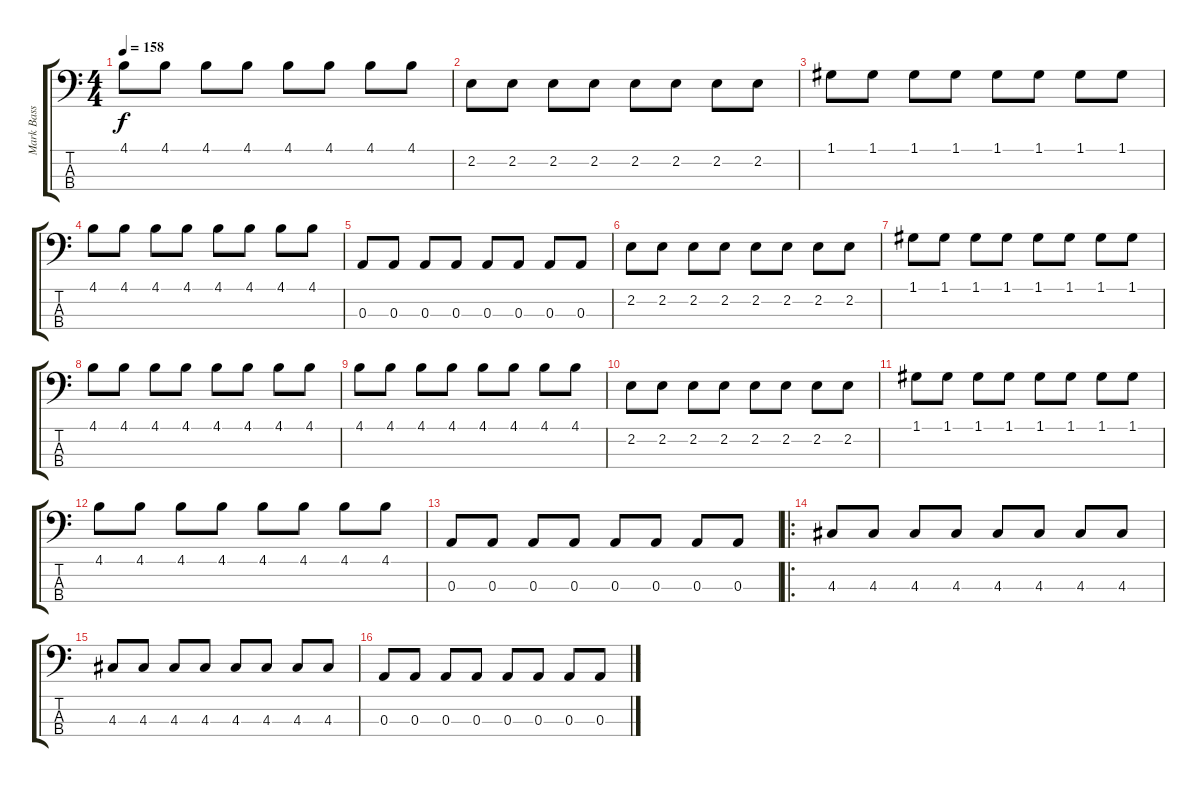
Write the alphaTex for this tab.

\track ("Mark Bass" "Mark Bass") {instrument electricbassfinger}
\staff {score tabs}
\tuning (G2 D2 A1 E1) {hide}
\ts (4 4)
\tempo 158
\clef f4
\ks c
4.1.8{dy f} 4.1.8 4.1.8 4.1.8 4.1.8 4.1.8 4.1.8 4.1.8 |
2.2.8 2.2.8 2.2.8 2.2.8 2.2.8 2.2.8 2.2.8 2.2.8 |
1.1.8 1.1.8 1.1.8 1.1.8 1.1.8 1.1.8 1.1.8 1.1.8 |
4.1.8 4.1.8 4.1.8 4.1.8 4.1.8 4.1.8 4.1.8 4.1.8 |
0.3.8 0.3.8 0.3.8 0.3.8 0.3.8 0.3.8 0.3.8 0.3.8 |
2.2.8 2.2.8 2.2.8 2.2.8 2.2.8 2.2.8 2.2.8 2.2.8 |
1.1.8 1.1.8 1.1.8 1.1.8 1.1.8 1.1.8 1.1.8 1.1.8 |
4.1.8 4.1.8 4.1.8 4.1.8 4.1.8 4.1.8 4.1.8 4.1.8 |
4.1.8 4.1.8 4.1.8 4.1.8 4.1.8 4.1.8 4.1.8 4.1.8 |
2.2.8 2.2.8 2.2.8 2.2.8 2.2.8 2.2.8 2.2.8 2.2.8 |
1.1.8 1.1.8 1.1.8 1.1.8 1.1.8 1.1.8 1.1.8 1.1.8 |
4.1.8 4.1.8 4.1.8 4.1.8 4.1.8 4.1.8 4.1.8 4.1.8 |
0.3.8 0.3.8 0.3.8 0.3.8 0.3.8 0.3.8 0.3.8 0.3.8 |
\ro
4.3.8 4.3.8 4.3.8 4.3.8 4.3.8 4.3.8 4.3.8 4.3.8 |
4.3.8 4.3.8 4.3.8 4.3.8 4.3.8 4.3.8 4.3.8 4.3.8 |
0.3.8 0.3.8 0.3.8 0.3.8 0.3.8 0.3.8 0.3.8 0.3.8
